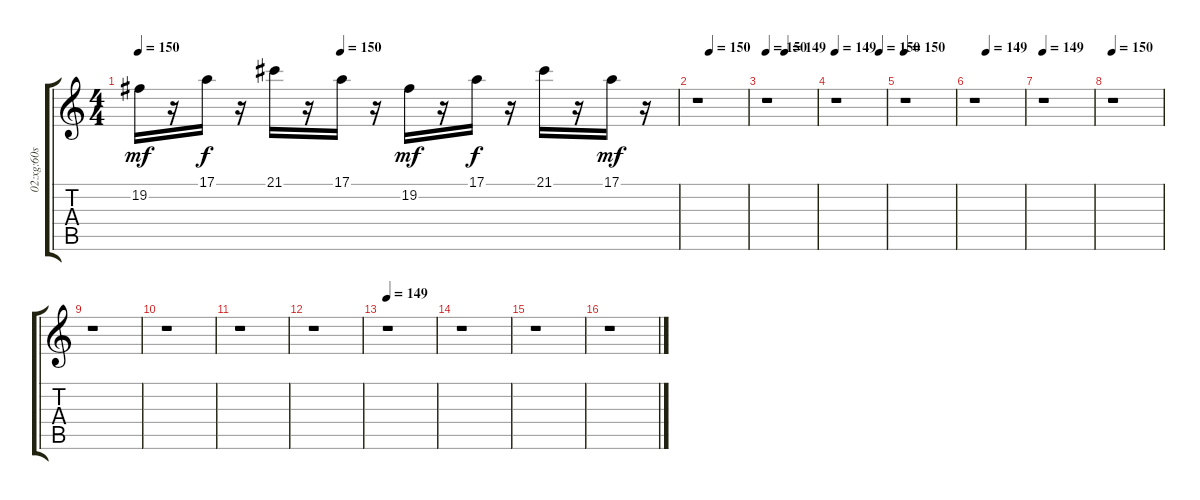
\track ("02:xg:60s Draw Organ3" "02:xg:60s ") {instrument drawbarorgan}
\staff {score tabs}
\tuning (E4 B3 G3 D3 A2 E2) {hide}
\ts (4 4)
\tempo 150
\tempo (150 0.375)
\clef g2
\ks c
19.2.16{dy mf} r.16 17.1.16{dy f} r.16 21.1.16 r.16 17.1.16 r.16 19.2.16{dy mf} r.16 17.1.16{dy f} r.16 21.1.16 r.16 17.1.16{dy mf} r.16 |
\tempo (150 0.25)
r.1 |
\tempo 150
\tempo (149 0.375)
r.1 |
\tempo 149
\tempo (150 0.875)
r.1 |
\tempo 150
r.1 |
\tempo (149 0.25)
r.1 |
\tempo 149
r.1 |
\tempo 150
r.1 |
r.1 |
r.1 |
r.1 |
r.1 |
\tempo 149
r.1 |
r.1 |
r.1 |
r.1
